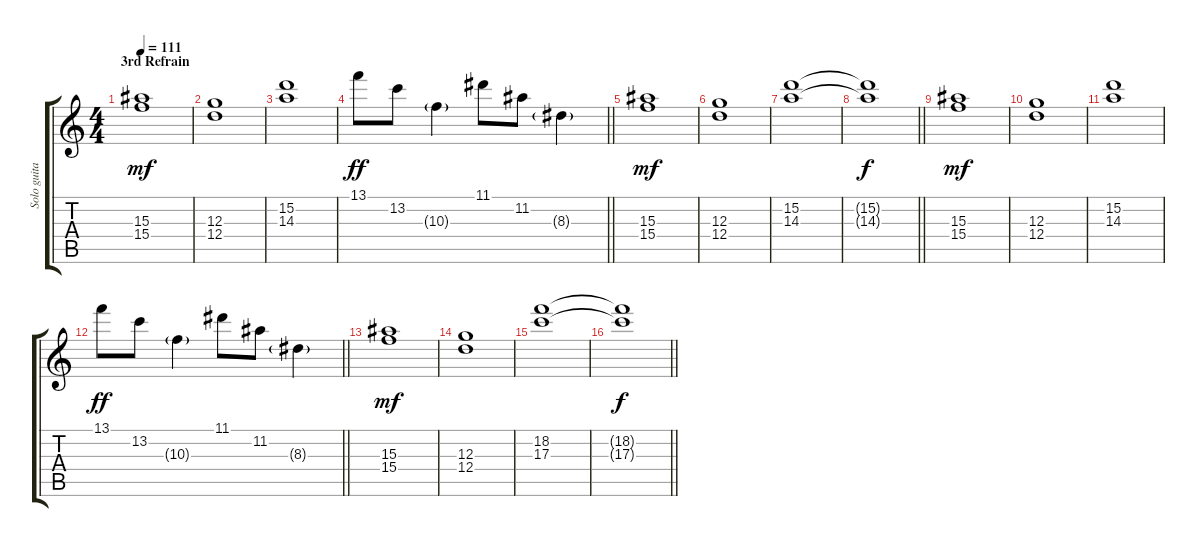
\track ("Solo guitar" "Solo guita") {instrument distortionguitar}
\staff {score tabs}
\tuning (E4 B3 G3 D3 A2 E2) {hide}
\ts (4 4)
\section ("" "3rd Refrain")
\tempo 111
\clef g2
\ks c
(15.3 15.4).1{dy mf} |
(12.3 12.4).1 |
(15.2 14.3).1 |
\barLineRight lightlight
13.1.8{dy ff} 13.2.8 10.3{g}.4 11.1.8 11.2.8 8.3{g}.4 |
(15.3 15.4).1{dy mf} |
(12.3 12.4).1 |
(15.2 14.3).1 |
\barLineRight lightlight
(15.2{t} 14.3{t}).1{dy f} |
(15.3 15.4).1{dy mf} |
(12.3 12.4).1 |
(15.2 14.3).1 |
\barLineRight lightlight
13.1.8{dy ff} 13.2.8 10.3{g}.4 11.1.8 11.2.8 8.3{g}.4 |
(15.3 15.4).1{dy mf} |
(12.3 12.4).1 |
(18.2 17.3).1 |
\barLineRight lightlight
(18.2{t} 17.3{t}).1{dy f}
